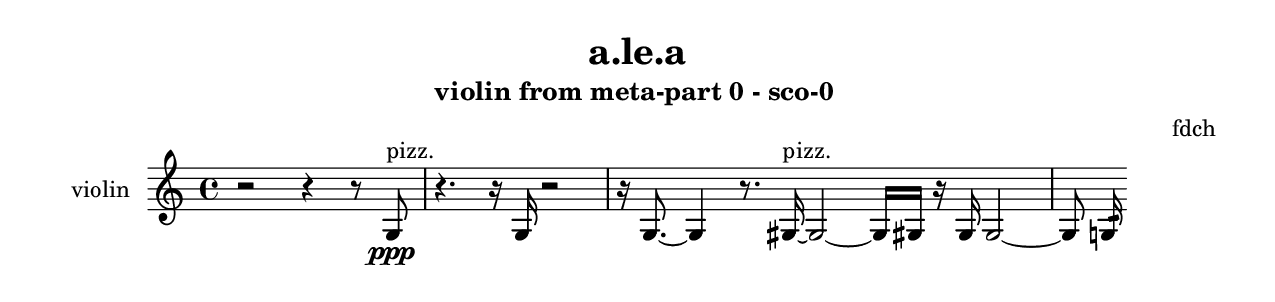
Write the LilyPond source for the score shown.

\version "2.19.56" 

violin_one_part = \relative c' {

  \time 4/4

  \clef treble 
  % ________________________________________bar 1 :
  r2 
  r4 
  r8  g8~\ppp^\markup {pizz. }  |
  % ________________________________________bar 2 :
  r4. 
  r16  g16  |
  % ________________________________________bar 2 :
  r2 
  r16  g8.~ 
  g4~  |
  % ________________________________________bar 3 :
  r8.  gis16~^\markup {pizz. } 
  gis2~  |
  % ________________________________________bar 2 :
  gis16  gis16  r16  gis16 
  gis2~ 
  gis8  g16:32 
}



\header {
  title = "a.le.a"
  subtitle = "violin from meta-part 0 - sco-0 "
  composer = "fdch"
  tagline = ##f
}
\paper {
  max-systems-per-page = #8
}
\score {
  <<
    \set Score.skipBars = ##t
    \new Staff \with { 
      instrumentName = "violin" 
      shortInstrumentName = "vn."} 
    {
      <<
        \new Voice {
          \violin_one_part
        }
      >>
    }
  >>
  \layout {
    \mergeDifferentlyHeadedOn
    \mergeDifferentlyDottedOn
    #(set-default-paper-size "letter")
  }
}
